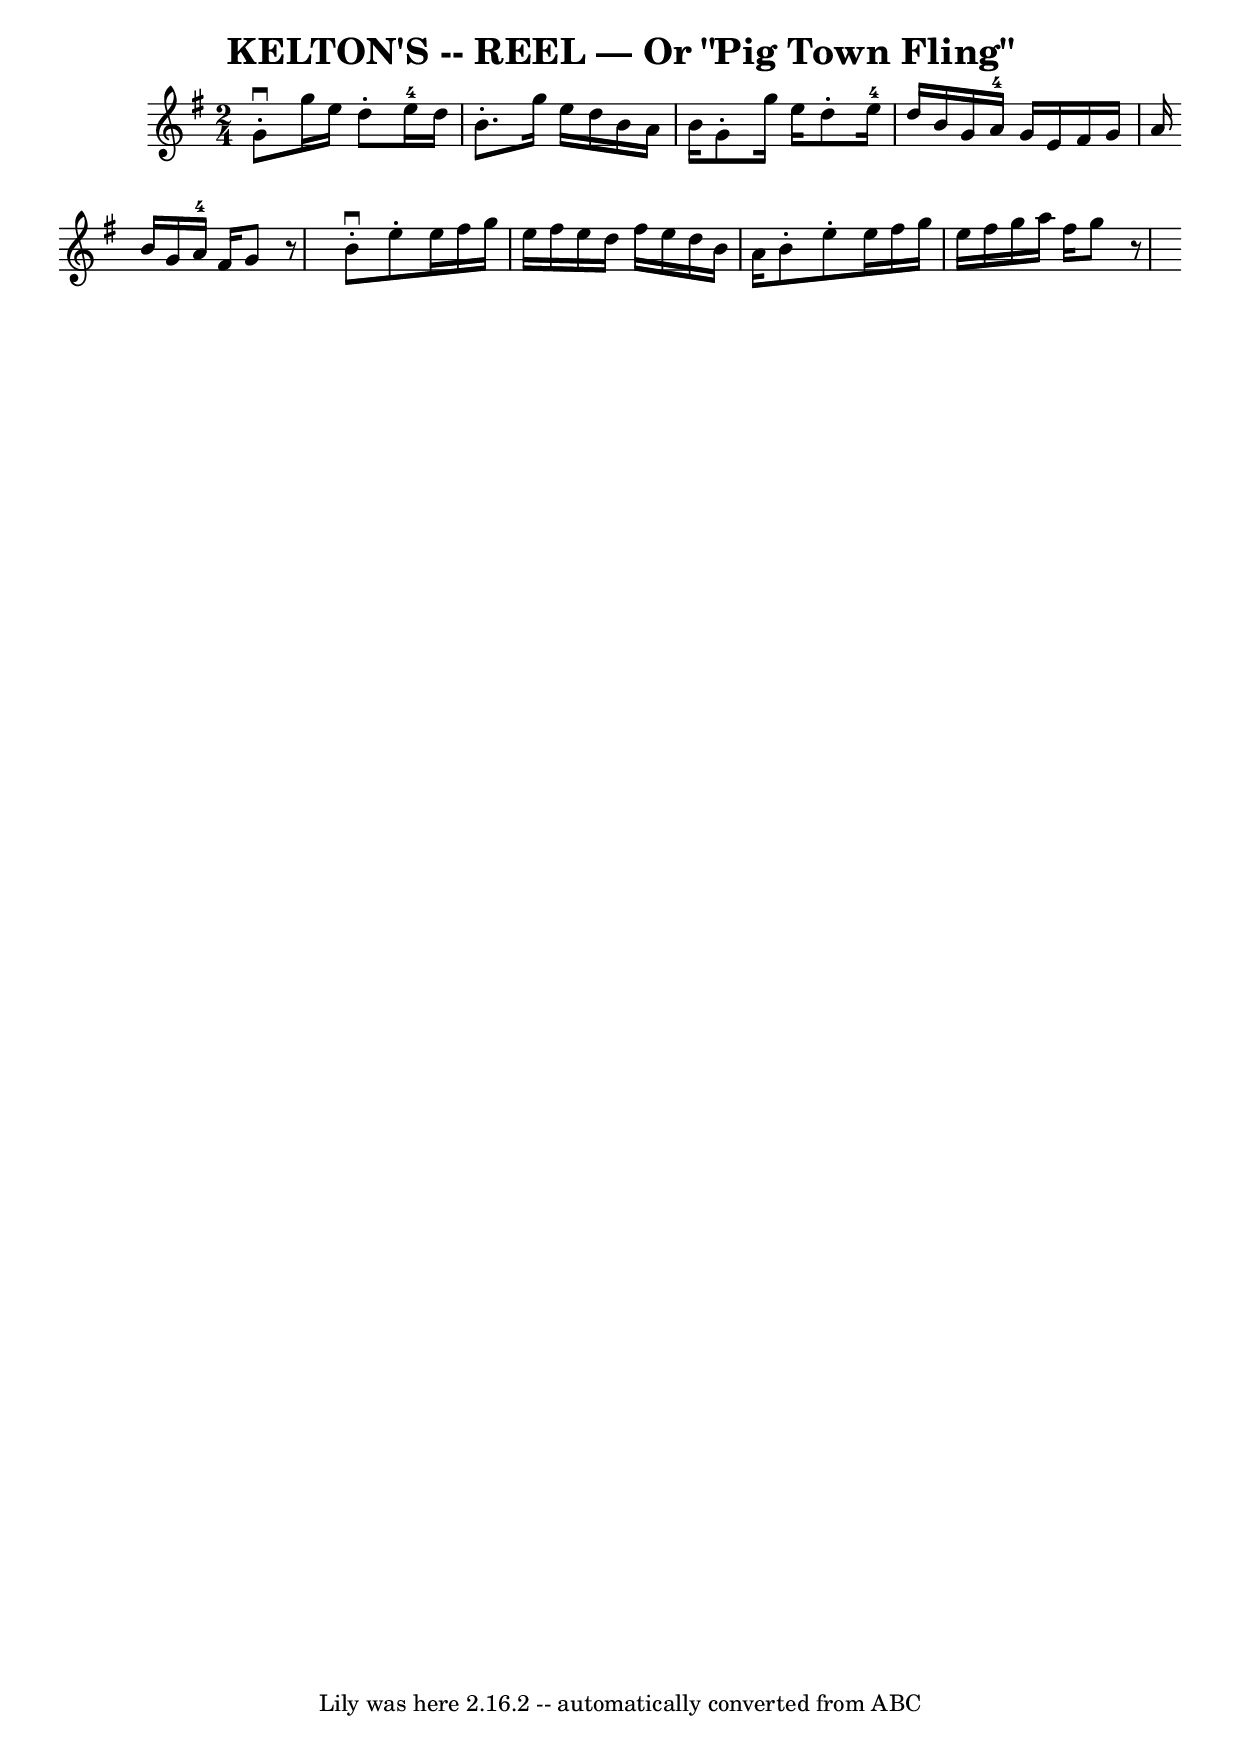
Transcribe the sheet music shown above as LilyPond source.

\version "2.7.40"
\include "Mammoth.ily"
\header {
	%% book = "Ryan's Mammoth Collection of Fiddle Tunes"
	crossRefNumber = "1"
	footnotes = ""
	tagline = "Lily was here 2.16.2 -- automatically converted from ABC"
	title = "KELTON'S -- REEL — Or \"Pig Town Fling\""
}
voicedefault =  {


\time 2/4 \key g \major g'8^\downbow-. g''16 e''16 d''8 -. e''16 
-4 d''16    |
 b'8. -. g''16 e''16 d''16 b'16 a'16    
b'16    |
 g'8 -. g''16 e''16 d''8 -. e''16-4 d''16    
|
 b'16 g'16 a'16-4 g'16 e'16 fis'16 g'16 a'16   
 \bar ":|" b'16 g'16 a'16-4 fis'16 g'8    r8 \bar "|."     
\bar "|:" b'8^\downbow-. e''8 -. e''16 fis''16 g''16 e''16    
|
 fis''16 e''16 d''16 fis''16 e''16 d''16 b'16    
a'16    |
 b'8 -. e''8 -. e''16 fis''16 g''16 e''16    
|
 fis''16 g''16 a''16 fis''16 g''8    r8   \bar ":|"   
}

\score{
    <<

	\context Staff="default"
	{
	    \voicedefault 
	}

    >>
	\layout {
	}
	\midi {}
}
